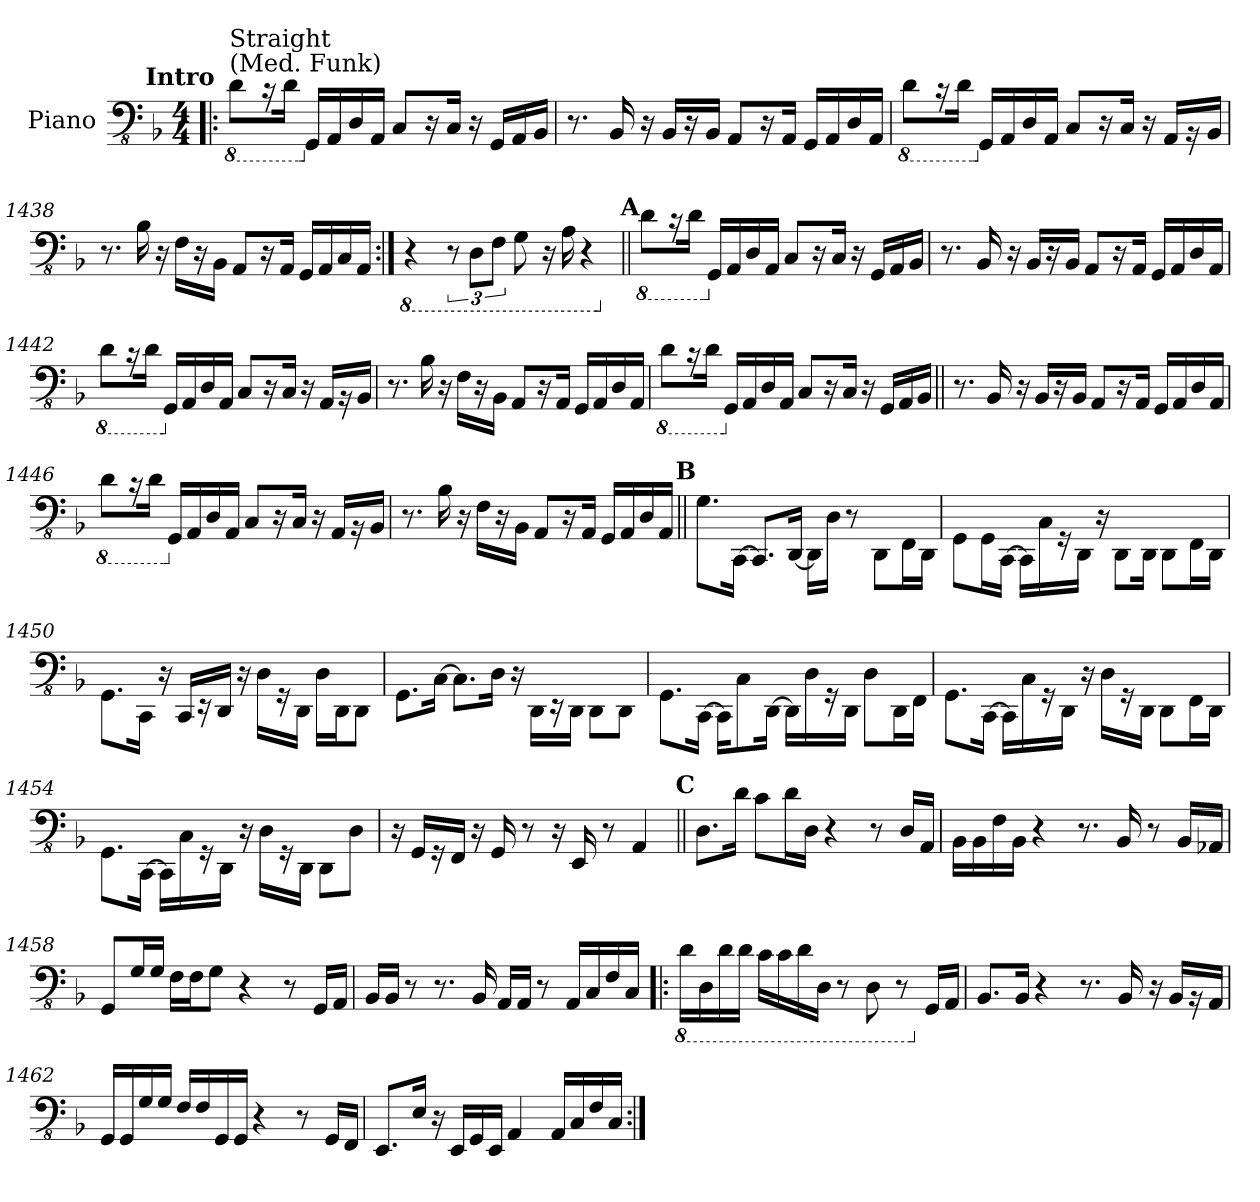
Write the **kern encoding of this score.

**kern
*part1
*staff1
*I"Piano
*I'Pno.
!!LO:PB:g=z
*clefFv4
*k[b-]
*M4/4
*8ba
!!LO:REH:place=s1:a:enc=none:fs=14:t=Intro
=1435!|:
!LO:TX:a:t=(Med. Funk)
!LO:TX:t=Straight
8DD\L
16r
16DD\Jk
*X8ba
16GGG/LL
16AAA/
16DD/
16AAA/JJ
8CC/L
16r
16CC/Jk
16r
16GGG/LL
16AAA/
16BBB-/JJ
=1436
8.r
16BBB-/
16r
16BBB-/LL
16r
16BBB-/JJ
8AAA/L
16r
16AAA/Jk
16GGG/LL
16AAA/
16DD/
16AAA/JJ
=1437
*8ba
8DD\L
16r
16DD\Jk
*X8ba
16GGG/LL
16AAA/
16DD/
16AAA/JJ
8CC/L
16r
16CC/Jk
16r
16AAA/LL
16r
16BBB-/JJ
!!LO:LB:g=z
=1438
8.r
16BB-\
16r
16FF\LL
16r
16BBB-\JJ
8AAA/L
16r
16AAA/Jk
16GGG/LL
16AAA/
16CC/
16AAA/JJ
=1439:|!
*8ba
4r
12r
12DDD\L
12FFF\J
8GGG\
16r
16AAA\
4r
!!LO:REH:place=s1:a:enc=none:fs=14:t=A
=1440||
*X8ba
*8ba
8DD\L
16r
16DD\Jk
*X8ba
16GGG/LL
16AAA/
16DD/
16AAA/JJ
8CC/L
16r
16CC/Jk
16r
16GGG/LL
16AAA/
16BBB-/JJ
!!LO:LB:g=z
=1441
8.r
16BBB-/
16r
16BBB-/LL
16r
16BBB-/JJ
8AAA/L
16r
16AAA/Jk
16GGG/LL
16AAA/
16DD/
16AAA/JJ
=1442
*8ba
8DD\L
16r
16DD\Jk
*X8ba
16GGG/LL
16AAA/
16DD/
16AAA/JJ
8CC/L
16r
16CC/Jk
16r
16AAA/LL
16r
16BBB-/JJ
=1443
8.r
16BB-\
16r
16FF\LL
16r
16BBB-\JJ
8AAA/L
16r
16AAA/Jk
16GGG/LL
16AAA/
16DD/
16AAA/JJ
!!LO:LB:g=z
=1444
*8ba
8DD\L
16r
16DD\Jk
*X8ba
16GGG/LL
16AAA/
16DD/
16AAA/JJ
8CC/L
16r
16CC/Jk
16r
16GGG/LL
16AAA/
16BBB-/JJ
=1445||
8.r
16BBB-/
16r
16BBB-/LL
16r
16BBB-/JJ
8AAA/L
16r
16AAA/Jk
16GGG/LL
16AAA/
16DD/
16AAA/JJ
=1446
*8ba
8DD\L
16r
16DD\Jk
*X8ba
16GGG/LL
16AAA/
16DD/
16AAA/JJ
8CC/L
16r
16CC/Jk
16r
16AAA/LL
16r
16BBB-/JJ
!!LO:LB:g=z
=1447
8.r
16BB-\
16r
16FF\LL
16r
16BBB-\JJ
8AAA/L
16r
16AAA/Jk
16GGG/LL
16AAA/
16DD/
16AAA/JJ
!!LO:REH:place=s1:a:enc=none:fs=14:t=B
=1448||
8.GG\L
[16CCC\Jk
8.CCC/L]
[16DDD/Jk
16DDD\LL]
16DD\JJ
8r
8DDD\L
16FFF\L
16DDD\JJ
=1449
8GGG\L
16GGG\L
[16CCC\JJ
16CCC\LL]
16CC\
16r
16DDD\JJ
16r
8DDD\L
16DDD\Jk
8DDD\L
16FFF\L
16DDD\JJ
!!LO:LB:g=z
=1450
8.GGG\L
16CCC\Jk
16r
16CCC/LL
16r
16DDD/JJ
16r
16DD\LL
16r
16DDD\JJ
16DD\LL
16DDD\J
8DDD\J
=1451
8.GGG\L
[16CC\Jk
8.CC\L]
16DD\Jk
16r
16DDD\LL
16r
16DDD\JJ
8DDD\L
8DDD\J
=1452
8.GGG\L
[16CCC\Jk
16CCC\KL]
8CC\
[16DDD\Jk
16DDD\LL]
16DD\
16r
16DDD\JJ
8DD\L
16DDD\L
16FFF\JJ
!!LO:LB:g=z
=1453
8.GGG\L
[16CCC\Jk
16CCC\LL]
16CC\
16r
16DDD\JJ
16r
16DD\LL
16r
16DDD\JJ
8DDD\L
16FFF\L
16DDD\JJ
=1454
8.GGG\L
[16CCC\Jk
16CCC\LL]
16CC\
16r
16DDD\JJ
16r
16DD\LL
16r
16DDD\JJ
8DDD\L
8DD\J
=1455
16r
16GGG/LL
16r
16FFF/JJ
16r
16GGG/
8r
16r
16EEE/
8r
4AAA/
!!LO:LB:g=z
!!LO:REH:place=s1:a:enc=none:fs=14:t=C
=1456||
8.DD\L
16D\Jk
8C\L
16D\L
16DD\JJ
4r
8r
16DD/LL
16AAA/JJ
=1457
16BBB-\LL
16BBB-\
16FF\
16BBB-\JJ
4r
8.r
16BBB-/
8r
16BBB-/LL
16AAA-X/JJ
=1458
8GGG/L
16GG/L
16GG/JJ
16FF\LL
16FF\J
8GG\J
4r
8r
16GGG/LL
16AAA/JJ
!!LO:LB:g=z
=1459
16BBB-/LL
16BBB-/JJ
8r
8.r
16BBB-/
16AAA/LL
16AAA/JJ
8r
16AAA/LL
16CC/
16FF/
16CC/JJ
=1460!|:
*8ba
16DD\LL
16DDD\
16DD\
16DD\JJ
16CC\LL
16CC\
16DD\
16DDD\JJ
8r
8DDD\
8r
*X8ba
16GGG/LL
16AAA/JJ
=1461
8.BBB-/L
16BBB-/Jk
4r
8.r
16BBB-/
16r
16BBB-/LL
16r
16AAA/JJ
!!LO:LB:g=z
=1462
16GGG/LL
16GGG/
16GG/
16GG/JJ
16FF/LL
16FF/
16GGG/
16GGG/JJ
4r
8r
16GGG/LL
16FFF/JJ
=1463
8.EEE/L
16EE/Jk
16r
16EEE/LL
16GGG/
16EEE/JJ
4AAA/
16AAA/LL
16CC/
16FF/
16CC/JJ
=:|!
*-
